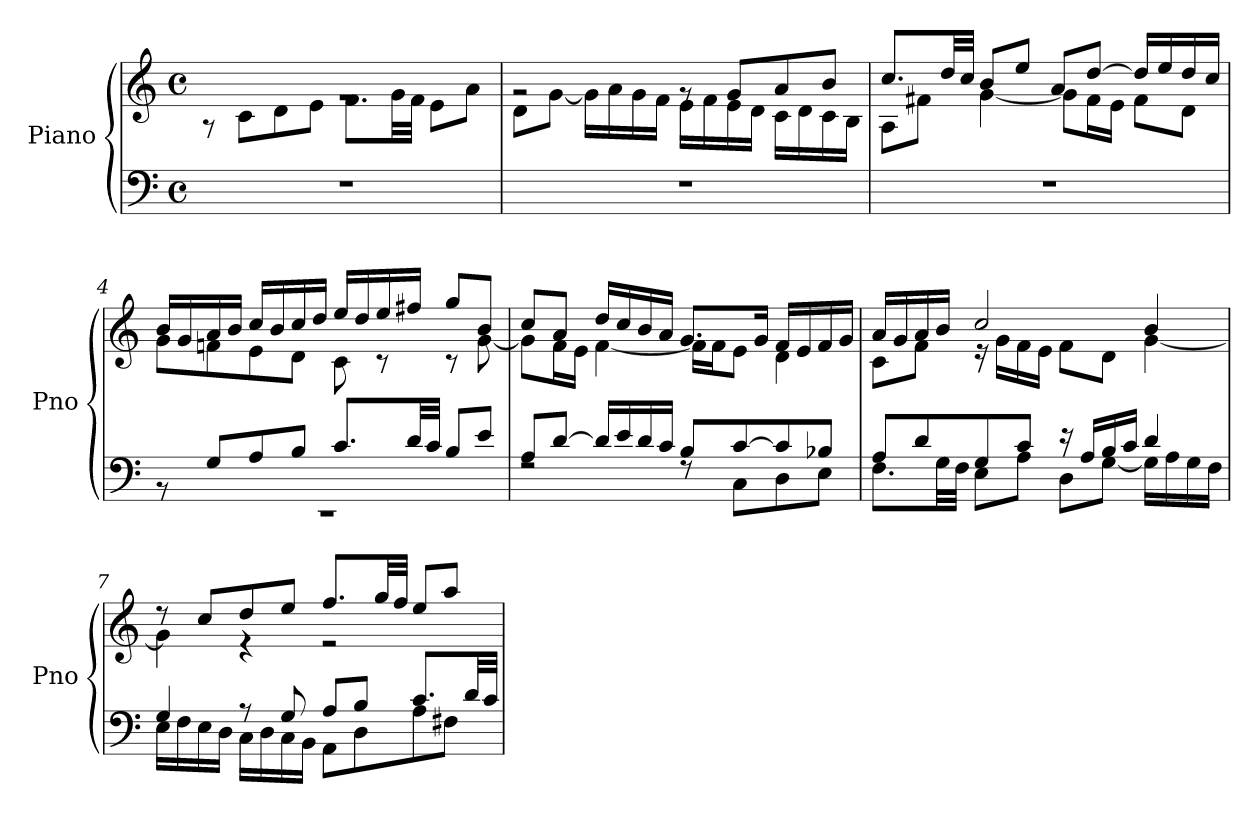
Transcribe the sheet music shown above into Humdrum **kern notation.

**kern	**kern
*part1	*part1
*staff2	*staff1
*I"Piano	*
*I'Pno	*
*clefF4	*clefG2
*k[]	*k[]
*M4/4	*M4/4
*met(c)	*met(c)
=1	=1
*	*^
1r	1rg	8r
.	.	8c\L
.	.	8d\
.	.	8e\J
.	.	8.f\L
.	.	32g\LL
.	.	32f\JJJ
.	.	8e\L
.	.	8a\J
=2	=2	=2
1r	2rg	8d\L
.	.	[8g\J
.	.	16g\LL]
.	.	16a\
.	.	16g\
.	.	16f\JJ
.	8rg	16e\LL
.	.	16f\
.	8g/L	16e\
.	.	16d\JJ
.	8a/	16c\LL
.	.	16d\
.	8b/J	16c\
.	.	16B\JJ
=3	=3	=3
1r	8.cc/L	8A\L
.	.	8f#X\J
.	32dd/LL	.
.	32cc/JJJ	.
.	8b/L	[4g\
.	8ee/J	.
.	8a/L	8g\L]
.	[8dd/J	16f#\L
.	.	16e\JJ
.	16dd/LL]	8f#\L
.	16ee/	.
.	16dd/	8d\J
.	16cc/JJ	.
!!LO:LB:g=z	!!
=4	=4	=4
*^	*	*
1rEE	8r	16b/LL	8g\L
.	.	16g/	.
.	8G/L	16a/	8fn\
.	.	16b/JJ	.
.	8A/	16cc/LL	8e\
.	.	16b/	.
.	8B/J	16cc/	8d\J
.	.	16dd/JJ	.
.	8.c/L	16ee/LL	8c\
.	.	16dd/	.
.	.	16ee/	8r
.	32d/LL	16ff#X/JJ	.
.	32c/JJJ	.	.
.	8B/L	8gg/L	8r
.	8e/J	8b/J	[8g\
=5	=5	=5	=5
8A/L	2rF	8cc/L	8g\L]
[8d/J	.	8a/J	16f\L
.	.	.	16e\JJ
16d/LL]	.	16dd/LL	[4f\
16e/	.	16cc/	.
16d/	.	16b/	.
16c/JJ	.	16a/JJ	.
8B/L	8rF	8.g/L	16f\LL]
.	.	.	16f\J
[8c/	8C\L	.	8e\J
.	.	16g/Jk	.
8c/]	8D\	16f/LL	4d\
.	.	16e/	.
8B-X/J	8E\J	16f/	.
.	.	16g/JJ	.
=6	=6	=6	=6
8A/L	8.F\L	16a/LL	8c\L
.	.	16g/	.
8d/	.	16a/	8f\J
.	32G\LL	16b/JJ	.
.	32F\JJJ	.	.
8G/	8E\L	2cc/	16r
.	.	.	16g\LL
8c/J	8A\J	.	16f\
.	.	.	16e\JJ
16r	8D\L	.	8f\L
16A/LL	.	.	.
16B/	[8G\J	.	8d\J
16c/JJ	.	.	.
4d/	16G\LL]	4b/	[4g\
.	16A\	.	.
.	16G\	.	.
.	16F\JJ	.	.
!!LO:LB:g=z	!!
=7	=7	=7	=7
4G/	16E\LL	8r	4g\]
.	16F\	.	.
.	16E\	8cc/L	.
.	16D\JJ	.	.
8r	16C\LL	8dd/	4r
.	16D\	.	.
8G/	16C\	8ee/J	.
.	16BB\JJ	.	.
8A/L	8AA\L	8.ff/L	2r
8B/J	8D\	.	.
.	.	32gg/LL	.
.	.	32ff/JJJ	.
8.c/L	8A\	8ee/L	.
.	8F#X\J	8aa/J	.
32d/LL	.	.	.
32c/JJJ	.	.	.
*v	*v	*	*
*	*v	*v
=	=
*-	*-
